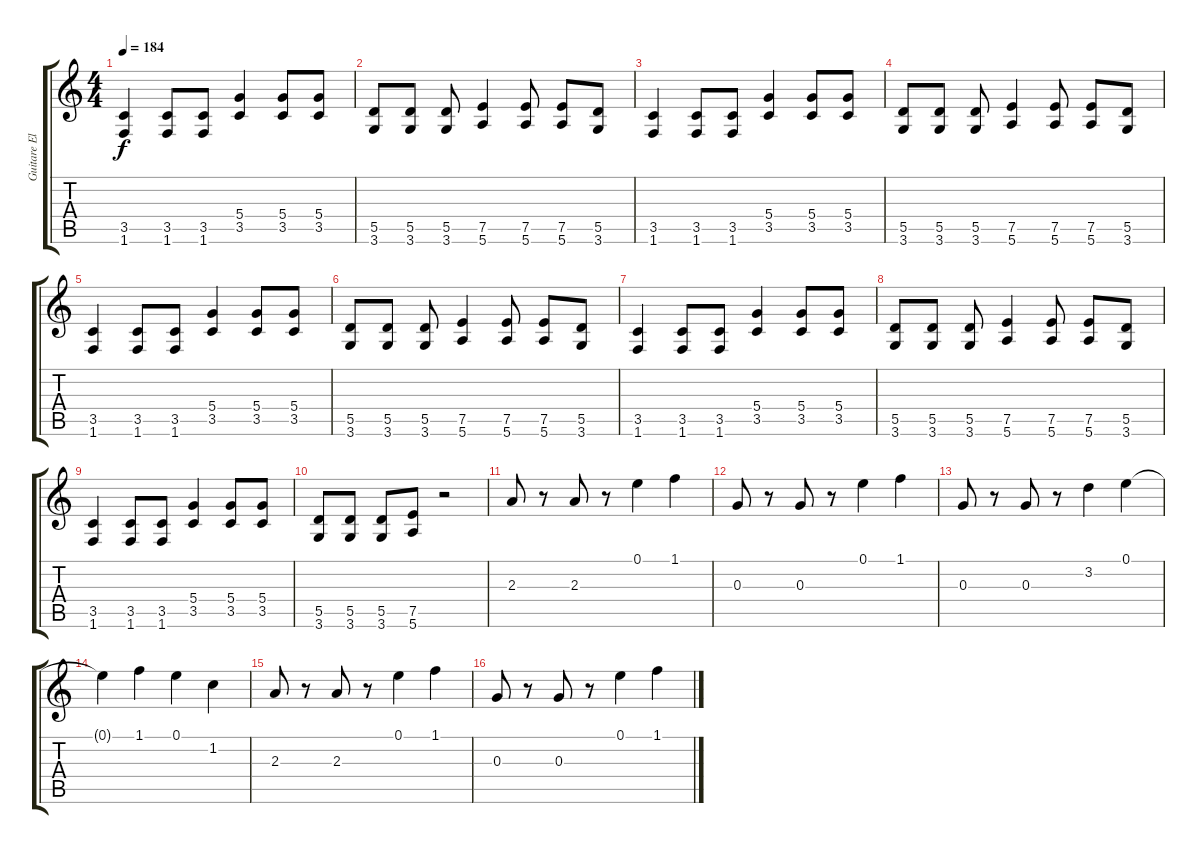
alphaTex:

\track ("Guitare Electrique" "Guitare El") {instrument electricguitarjazz}
\staff {score tabs}
\tuning (E4 B3 G3 D3 A2 E2) {hide}
\ts (4 4)
\tempo 184
\clef g2
\ks c
(3.5 1.6).4{dy f} (3.5 1.6).8 (3.5 1.6).8 (5.4 3.5).4 (5.4 3.5).8 (5.4 3.5).8 |
(5.5 3.6).8 (5.5 3.6).8 (5.5 3.6).8 (7.5 5.6).4 (7.5 5.6).8 (7.5 5.6).8 (5.5 3.6).8 |
(3.5 1.6).4 (3.5 1.6).8 (3.5 1.6).8 (5.4 3.5).4 (5.4 3.5).8 (5.4 3.5).8 |
(5.5 3.6).8 (5.5 3.6).8 (5.5 3.6).8 (7.5 5.6).4 (7.5 5.6).8 (7.5 5.6).8 (5.5 3.6).8 |
(3.5 1.6).4 (3.5 1.6).8 (3.5 1.6).8 (5.4 3.5).4 (5.4 3.5).8 (5.4 3.5).8 |
(5.5 3.6).8 (5.5 3.6).8 (5.5 3.6).8 (7.5 5.6).4 (7.5 5.6).8 (7.5 5.6).8 (5.5 3.6).8 |
(3.5 1.6).4 (3.5 1.6).8 (3.5 1.6).8 (5.4 3.5).4 (5.4 3.5).8 (5.4 3.5).8 |
(5.5 3.6).8 (5.5 3.6).8 (5.5 3.6).8 (7.5 5.6).4 (7.5 5.6).8 (7.5 5.6).8 (5.5 3.6).8 |
(3.5 1.6).4 (3.5 1.6).8 (3.5 1.6).8 (5.4 3.5).4 (5.4 3.5).8 (5.4 3.5).8 |
(5.5 3.6).8 (5.5 3.6).8 (5.5 3.6).8 (7.5 5.6).8 r.2 |
2.3.8{instrument distortionguitar} r.8 2.3.8 r.8 0.1.4 1.1.4 |
0.3.8 r.8 0.3.8 r.8 0.1.4 1.1.4 |
0.3.8 r.8 0.3.8 r.8 3.2.4 0.1.4 |
0.1{t}.4 1.1.4 0.1.4 1.2.4 |
2.3.8 r.8 2.3.8 r.8 0.1.4 1.1.4 |
0.3.8 r.8 0.3.8 r.8 0.1.4 1.1.4
